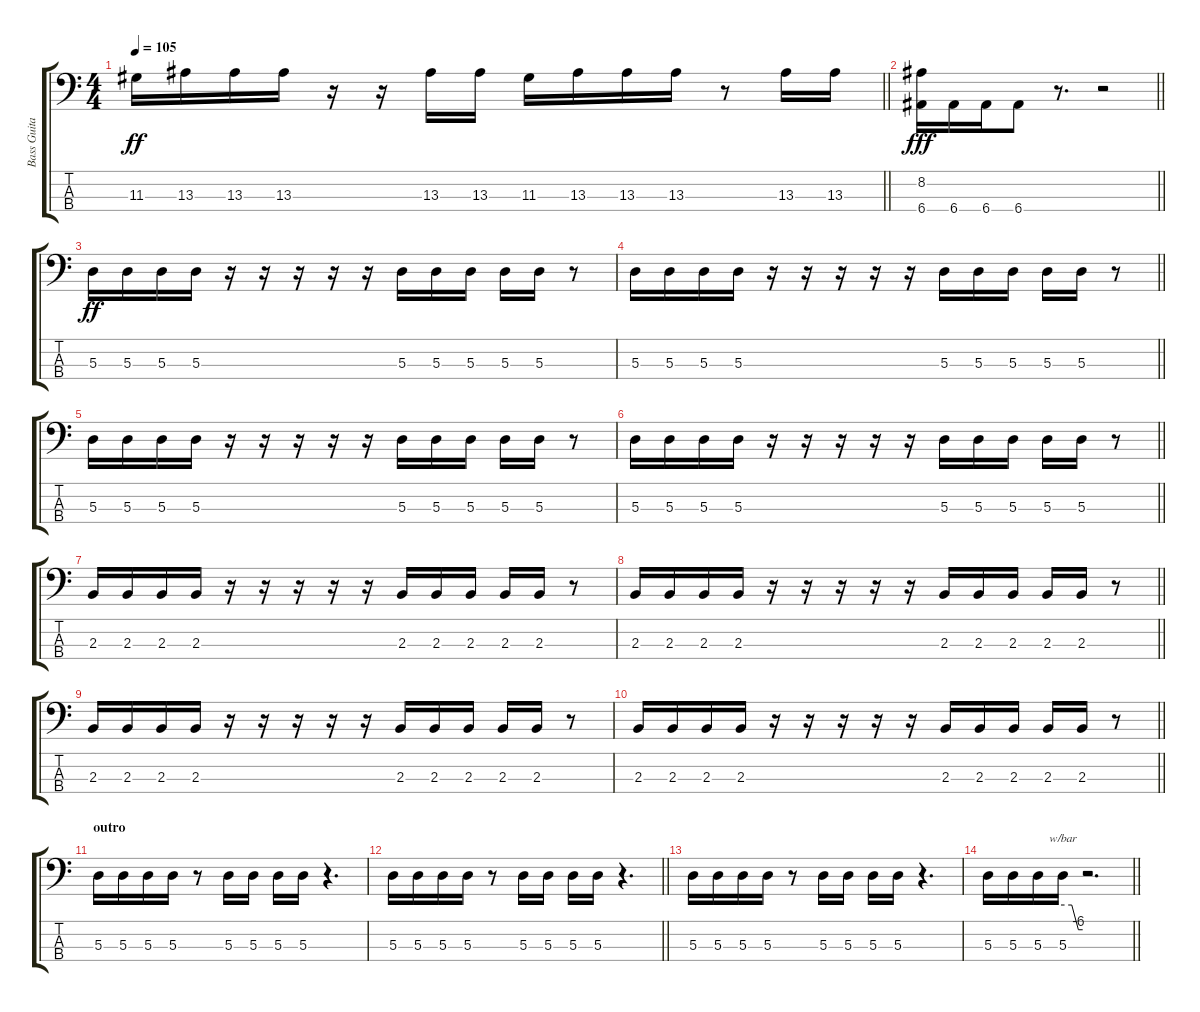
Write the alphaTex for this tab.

\track ("Bass Guitar" "Bass Guita") {instrument electricbassfinger}
\staff {score tabs}
\tuning (G2 D2 A1 E1) {hide}
\ts (4 4)
\tempo 105
\clef f4
\barLineRight lightlight
\ks c
11.3.16{dy ff} 13.3.16 13.3.16 13.3.16 r.16 r.16 13.3.16 13.3.16 11.3.16 13.3.16 13.3.16 13.3.16 r.8 13.3.16 13.3.16 |
\section ("" "")
\barLineRight lightlight
(8.2 6.4).16{dy fff} 6.4.16 6.4.16 6.4.8 r.8{d} r.2 |
5.3.16{dy ff} 5.3.16 5.3.16 5.3.16 r.16 r.16 r.16 r.16 r.16 5.3.16 5.3.16 5.3.16 5.3.16 5.3.16 r.8 |
\barLineRight lightlight
5.3.16 5.3.16 5.3.16 5.3.16 r.16 r.16 r.16 r.16 r.16 5.3.16 5.3.16 5.3.16 5.3.16 5.3.16 r.8 |
5.3.16 5.3.16 5.3.16 5.3.16 r.16 r.16 r.16 r.16 r.16 5.3.16 5.3.16 5.3.16 5.3.16 5.3.16 r.8 |
\barLineRight lightlight
5.3.16 5.3.16 5.3.16 5.3.16 r.16 r.16 r.16 r.16 r.16 5.3.16 5.3.16 5.3.16 5.3.16 5.3.16 r.8 |
\section ("" "")
2.3.16 2.3.16 2.3.16 2.3.16 r.16 r.16 r.16 r.16 r.16 2.3.16 2.3.16 2.3.16 2.3.16 2.3.16 r.8 |
\barLineRight lightlight
2.3.16 2.3.16 2.3.16 2.3.16 r.16 r.16 r.16 r.16 r.16 2.3.16 2.3.16 2.3.16 2.3.16 2.3.16 r.8 |
2.3.16 2.3.16 2.3.16 2.3.16 r.16 r.16 r.16 r.16 r.16 2.3.16 2.3.16 2.3.16 2.3.16 2.3.16 r.8 |
\barLineRight lightlight
2.3.16 2.3.16 2.3.16 2.3.16 r.16 r.16 r.16 r.16 r.16 2.3.16 2.3.16 2.3.16 2.3.16 2.3.16 r.8 |
\section ("" "outro")
5.3.16 5.3.16 5.3.16 5.3.16 r.8 5.3.16 5.3.16 5.3.16 5.3.16 r.4{d} |
\barLineRight lightlight
5.3.16 5.3.16 5.3.16 5.3.16 r.8 5.3.16 5.3.16 5.3.16 5.3.16 r.4{d} |
5.3.16 5.3.16 5.3.16 5.3.16 r.8 5.3.16 5.3.16 5.3.16 5.3.16 r.4{d} |
\barLineRight lightlight
5.3.16 5.3.16 5.3.16 5.3.16{tbe (custom default 0 0 27 0 47 -24 60 -24)} r.2{d}
